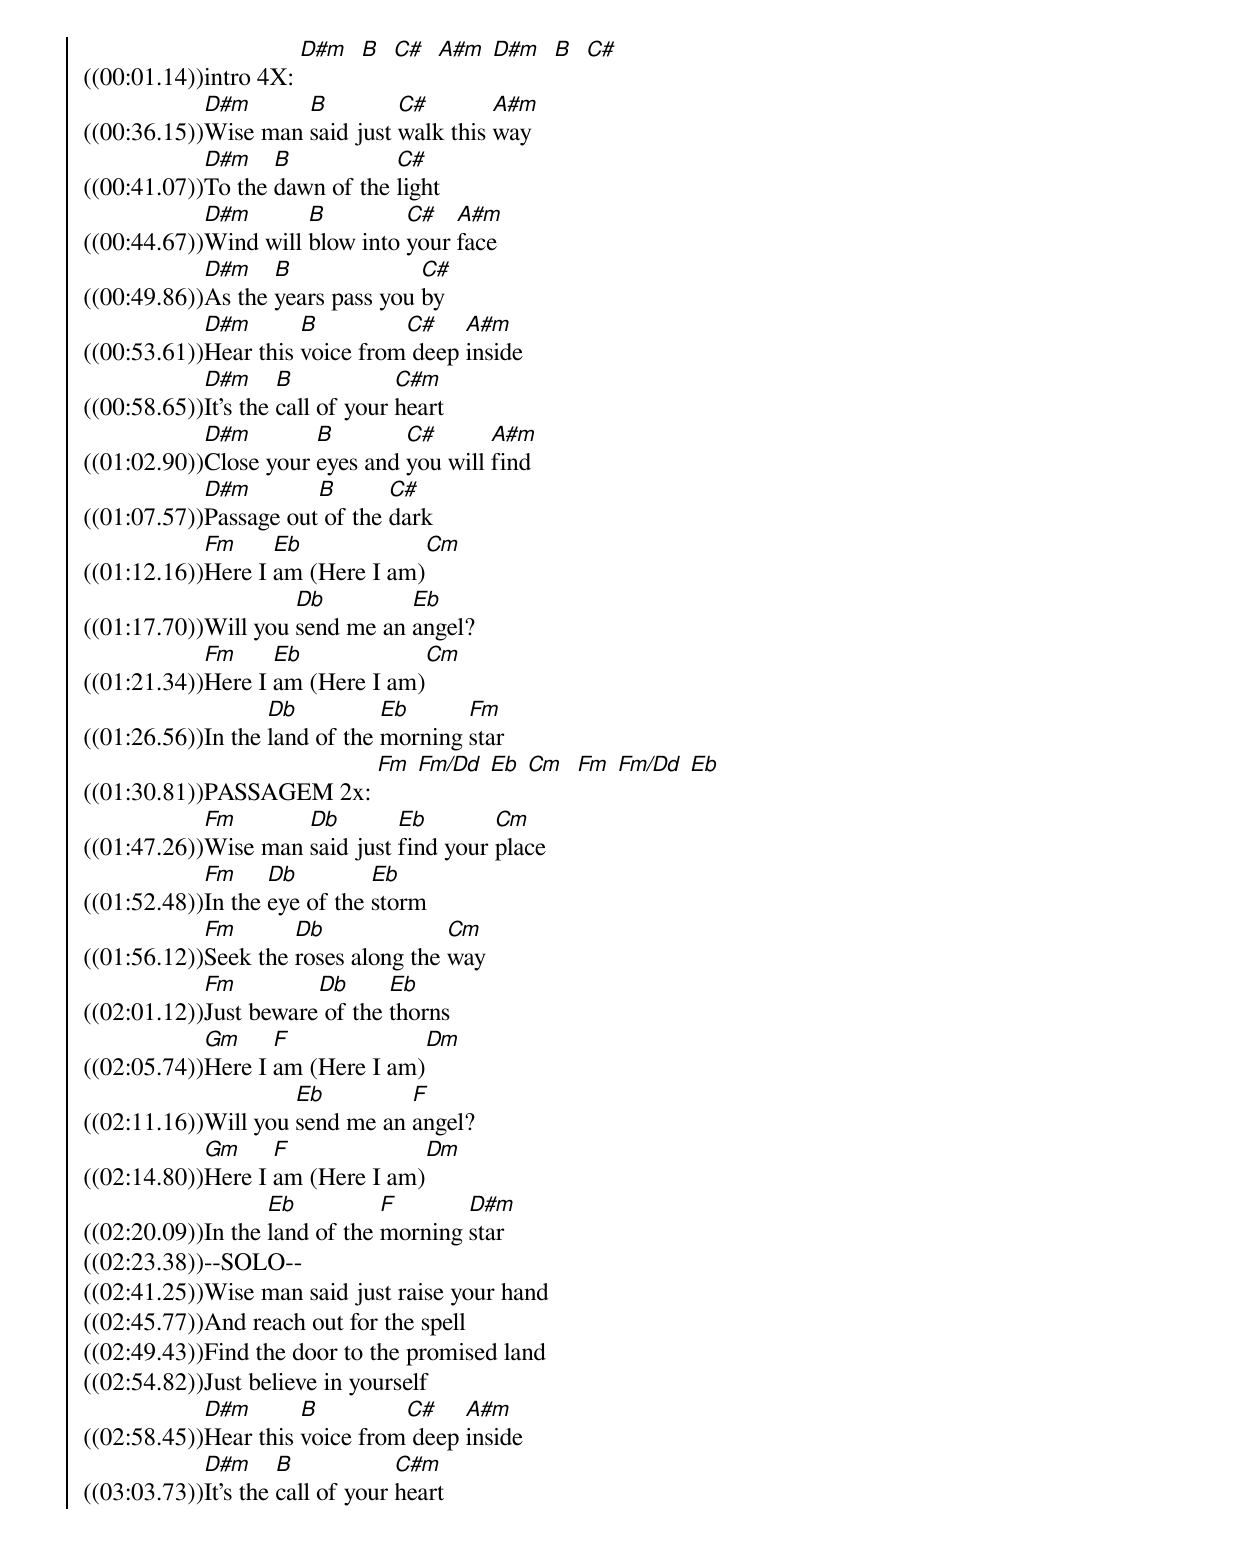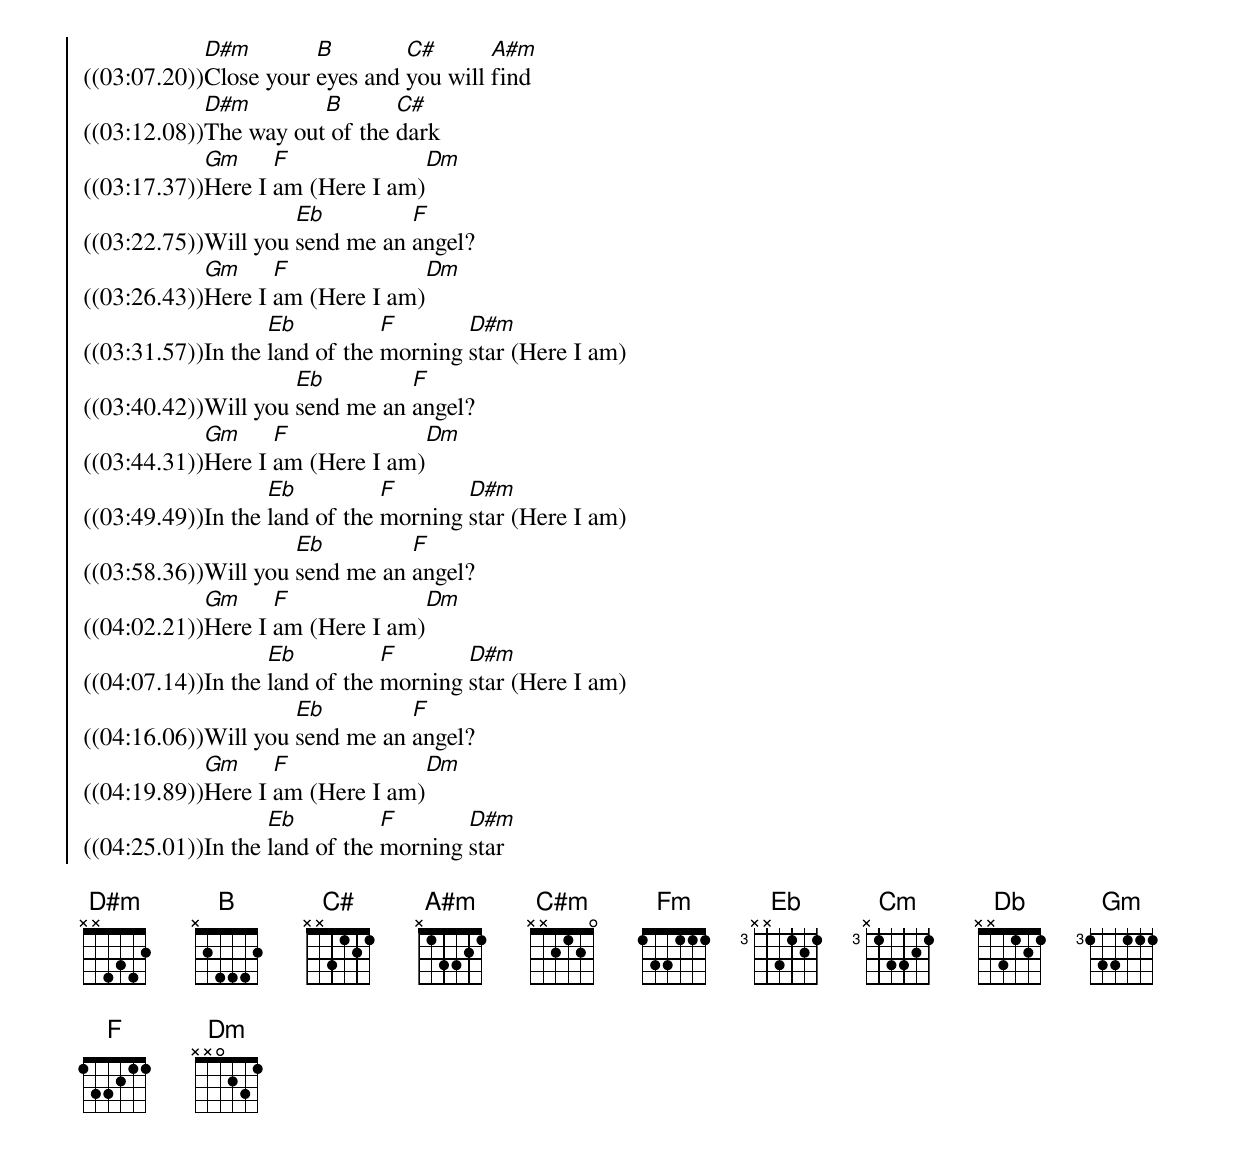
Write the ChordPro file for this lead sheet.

{soc}
((00:01.14))intro 4X: [D#m]  [B]  [C#]  [A#m] [D#m]  [B]  [C#]
((00:36.15))[D#m]Wise man [B]said just [C#]walk this [A#m]way
((00:41.07))[D#m]To the [B]dawn of the [C#]light
((00:44.67))[D#m]Wind will [B]blow into [C#]your [A#m]face
((00:49.86))[D#m]As the [B]years pass you [C#]by
((00:53.61))[D#m]Hear this [B]voice from[C#] deep [A#m]inside
((00:58.65))[D#m]It's the [B]call of your [C#m]heart
((01:02.90))[D#m]Close your [B]eyes and [C#]you will [A#m]find
((01:07.57))[D#m]Passage out[B] of the [C#]dark
((01:12.16))[Fm]Here I [Eb]am (Here I am)[Cm]
((01:17.70))Will you [Db]send me an [Eb]angel?
((01:21.34))[Fm]Here I [Eb]am (Here I am)[Cm]
((01:26.56))In the [Db]land of the [Eb]morning [Fm]star
((01:30.81))PASSAGEM 2x: [Fm] [Fm/Dd] [Eb] [Cm]  [Fm] [Fm/Dd] [Eb]
((01:47.26))[Fm]Wise man [Db]said just [Eb]find your [Cm]place
((01:52.48))[Fm]In the [Db]eye of the [Eb]storm
((01:56.12))[Fm]Seek the [Db]roses along the [Cm]way
((02:01.12))[Fm]Just beware[Db] of the [Eb]thorns
((02:05.74))[Gm]Here I [F]am (Here I am)[Dm]
((02:11.16))Will you [Eb]send me an [F]angel?
((02:14.80))[Gm]Here I [F]am (Here I am)[Dm]
((02:20.09))In the [Eb]land of the [F]morning [D#m]star
((02:23.38))--SOLO--
((02:41.25))Wise man said just raise your hand
((02:45.77))And reach out for the spell
((02:49.43))Find the door to the promised land
((02:54.82))Just believe in yourself
((02:58.45))[D#m]Hear this [B]voice from[C#] deep [A#m]inside
((03:03.73))[D#m]It's the [B]call of your [C#m]heart
((03:07.20))[D#m]Close your [B]eyes and [C#]you will [A#m]find
((03:12.08))[D#m]The way out[B] of the [C#]dark
((03:17.37))[Gm]Here I [F]am (Here I am)[Dm]
((03:22.75))Will you [Eb]send me an [F]angel?
((03:26.43))[Gm]Here I [F]am (Here I am)[Dm]
((03:31.57))In the [Eb]land of the [F]morning [D#m]star (Here I am)
((03:40.42))Will you [Eb]send me an [F]angel?
((03:44.31))[Gm]Here I [F]am (Here I am)[Dm]
((03:49.49))In the [Eb]land of the [F]morning [D#m]star (Here I am)
((03:58.36))Will you [Eb]send me an [F]angel?
((04:02.21))[Gm]Here I [F]am (Here I am)[Dm]
((04:07.14))In the [Eb]land of the [F]morning [D#m]star (Here I am)
((04:16.06))Will you [Eb]send me an [F]angel?
((04:19.89))[Gm]Here I [F]am (Here I am)[Dm]
((04:25.01))In the [Eb]land of the [F]morning [D#m]star

{eoc}
